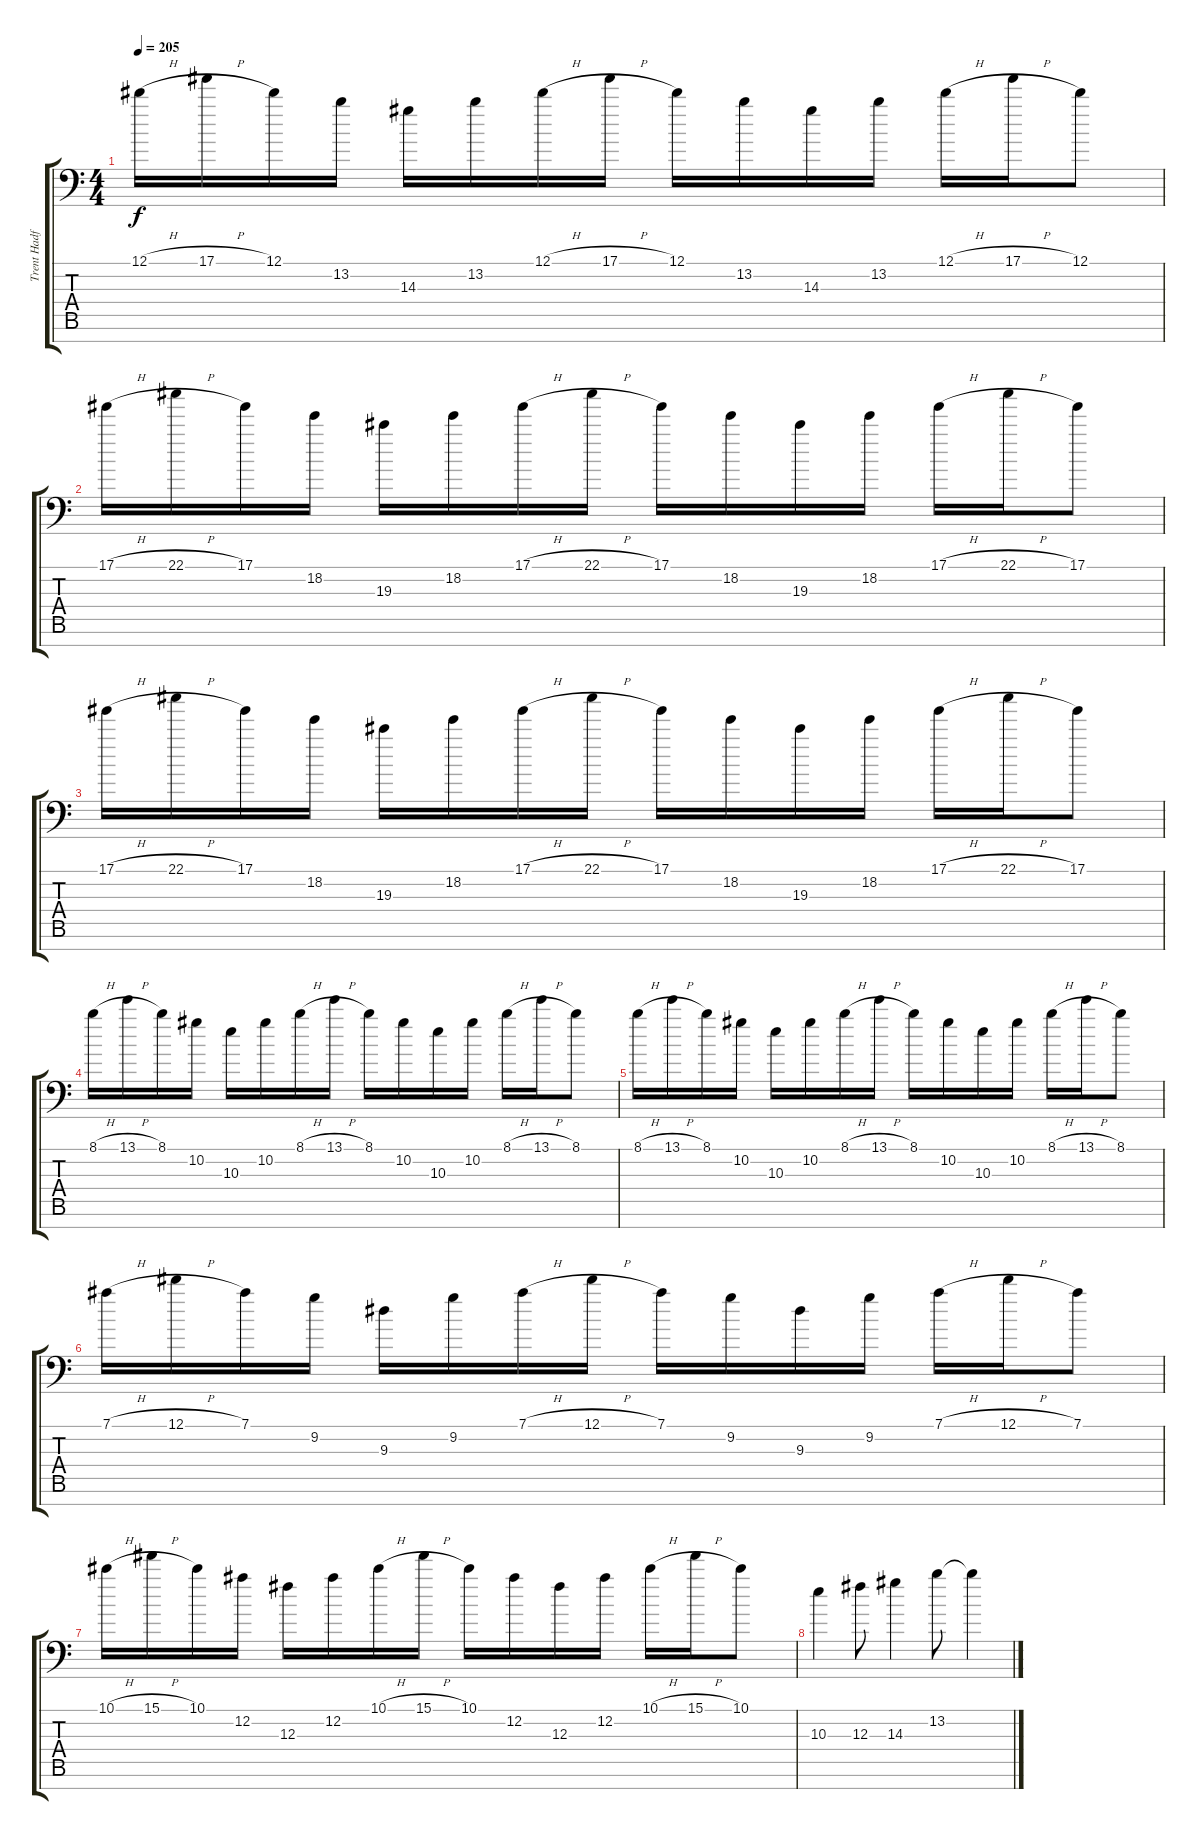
\track ("Trent Hadfal" "Trent Hadf") {instrument overdrivenguitar}
\staff {score tabs}
\tuning (Eb4 Bb3 Gb3 Db3 Ab2 Eb2 Ab1) {hide}
\ts (4 4)
\tempo 205
\clef f4
\ks c
12.1{h}.16{dy f} 17.1{h}.16 12.1.16 13.2.16 14.3.16 13.2.16 12.1{h}.16 17.1{h}.16 12.1.16 13.2.16 14.3.16 13.2.16 12.1{h}.16 17.1{h}.16 12.1.8 |
17.1{h}.16 22.1{h}.16 17.1.16 18.2.16 19.3.16 18.2.16 17.1{h}.16 22.1{h}.16 17.1.16 18.2.16 19.3.16 18.2.16 17.1{h}.16 22.1{h}.16 17.1.8 |
17.1{h}.16 22.1{h}.16 17.1.16 18.2.16 19.3.16 18.2.16 17.1{h}.16 22.1{h}.16 17.1.16 18.2.16 19.3.16 18.2.16 17.1{h}.16 22.1{h}.16 17.1.8 |
8.1{h}.16 13.1{h}.16 8.1.16 10.2.16 10.3.16 10.2.16 8.1{h}.16 13.1{h}.16 8.1.16 10.2.16 10.3.16 10.2.16 8.1{h}.16 13.1{h}.16 8.1.8 |
8.1{h}.16 13.1{h}.16 8.1.16 10.2.16 10.3.16 10.2.16 8.1{h}.16 13.1{h}.16 8.1.16 10.2.16 10.3.16 10.2.16 8.1{h}.16 13.1{h}.16 8.1.8 |
7.1{h}.16 12.1{h}.16 7.1.16 9.2.16 9.3.16 9.2.16 7.1{h}.16 12.1{h}.16 7.1.16 9.2.16 9.3.16 9.2.16 7.1{h}.16 12.1{h}.16 7.1.8 |
10.1{h}.16 15.1{h}.16 10.1.16 12.2.16 12.3.16 12.2.16 10.1{h}.16 15.1{h}.16 10.1.16 12.2.16 12.3.16 12.2.16 10.1{h}.16 15.1{h}.16 10.1.8 |
10.3.4 12.3.8 14.3.4 13.2.8 13.2{t}.4
